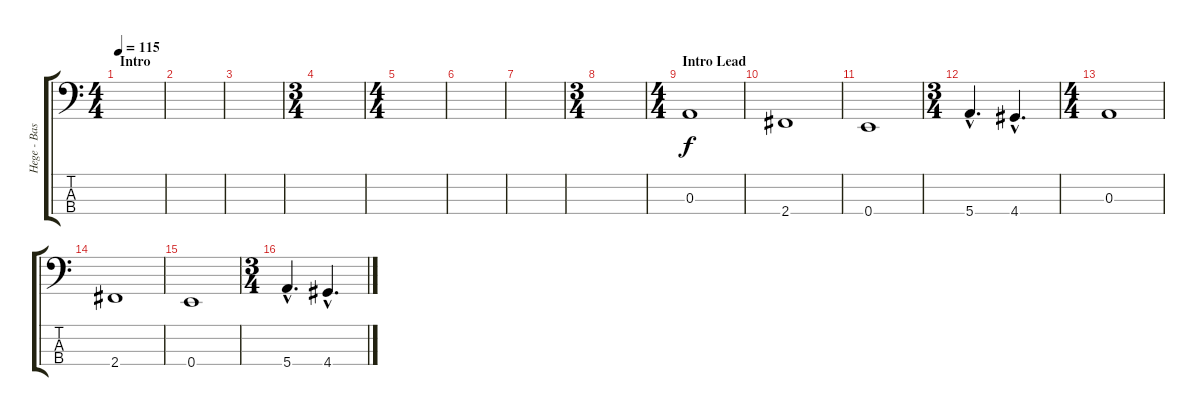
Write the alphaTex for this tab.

\track ("Hege - Bass" "Hege - Bas") {instrument electricbassfinger}
\staff {score tabs}
\tuning (G2 D2 A1 E1) {hide}
\ts (4 4)
\section ("" "Intro")
\tempo 115
\clef f4
\ks c
|
|
|
\ts (3 4)
|
\ts (4 4)
|
|
|
\ts (3 4)
|
\ts (4 4)
\section ("" "Intro Lead")
0.3.1 |
2.4.1 |
0.4.1 |
\ts (3 4)
5.4{hac}.4{d} 4.4{hac}.4{d} |
\ts (4 4)
0.3.1 |
2.4.1 |
0.4.1 |
\ts (3 4)
5.4{hac}.4{d} 4.4{hac}.4{d}
